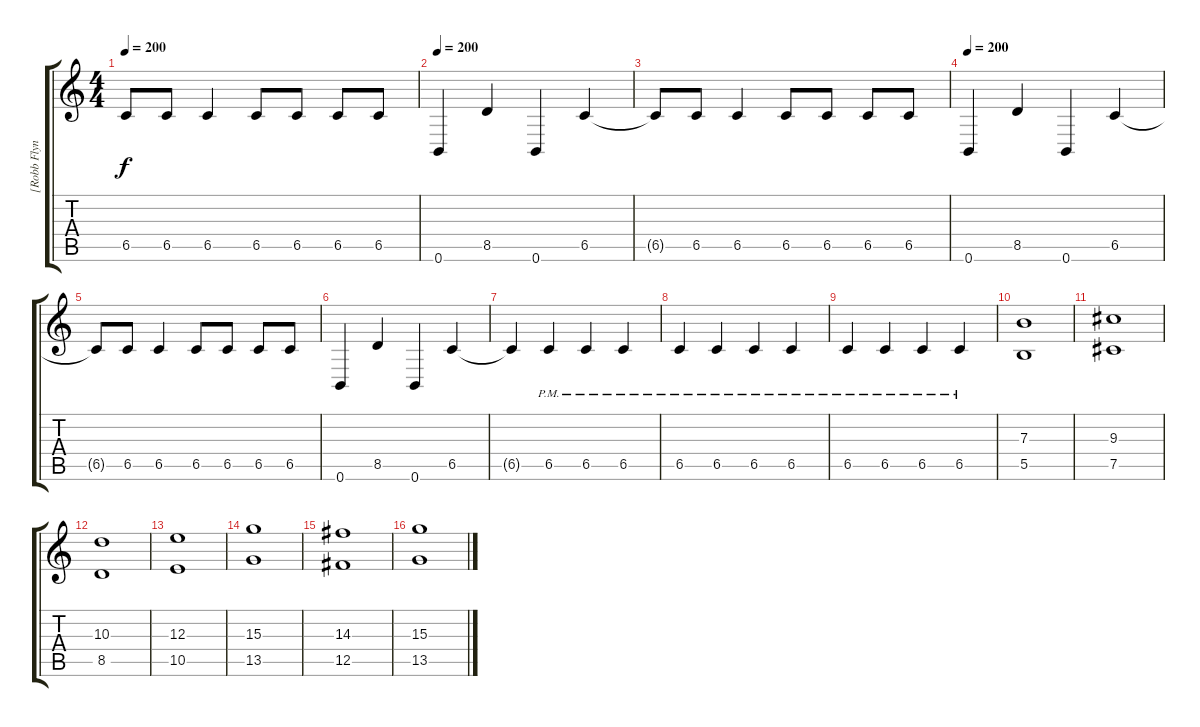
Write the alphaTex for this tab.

\track ("[Robb Flynn] Guitar" "[Robb Flyn") {instrument distortionguitar}
\staff {score tabs}
\tuning (Db4 Ab3 E3 B2 Gb2 B1) {hide}
\ts (4 4)
\tempo 200
\clef g2
\ks c
6.5{t}.8{dy f} 6.5.8 6.5.4 6.5.8 6.5.8 6.5.8 6.5.8 |
\tempo 200
0.6.4 8.5.4 0.6.4 6.5.4 |
6.5{t}.8 6.5.8 6.5.4 6.5.8 6.5.8 6.5.8 6.5.8 |
\tempo 200
0.6.4 8.5.4 0.6.4 6.5.4 |
6.5{t}.8 6.5.8 6.5.4 6.5.8 6.5.8 6.5.8 6.5.8 |
0.6.4 8.5.4 0.6.4 6.5.4 |
6.5{t}.4 6.5{pm}.4 6.5{pm}.4 6.5{pm}.4 |
6.5{pm}.4 6.5{pm}.4 6.5{pm}.4 6.5{pm}.4 |
6.5{pm}.4 6.5{pm}.4 6.5{pm}.4 6.5{pm}.4 |
(7.3 5.5).1 |
(9.3 7.5).1 |
(10.3 8.5).1 |
(12.3 10.5).1 |
(15.3 13.5).1 |
(14.3 12.5).1 |
(15.3 13.5).1
